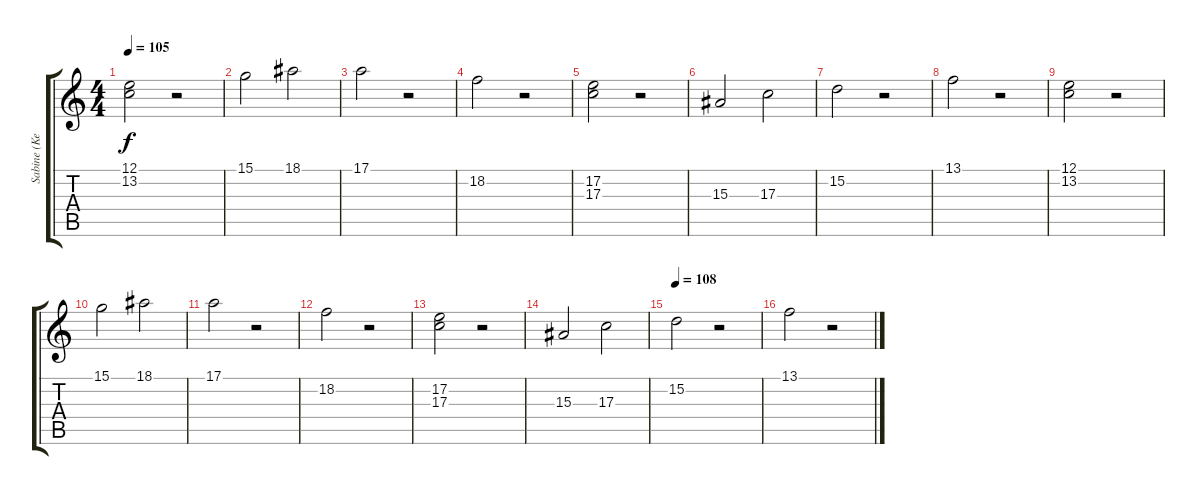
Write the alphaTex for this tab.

\track ("Sabine (KeybHigh)" "Sabine (Ke") {instrument stringensemble1}
\staff {score tabs}
\tuning (E4 B3 G3 D3 A2 E2) {hide}
\ts (4 4)
\tempo 105
\clef g2
\ks c
(12.1 13.2).2{dy f} r.2 |
15.1.2 18.1.2 |
17.1.2 r.2 |
18.2.2 r.2 |
(17.2 17.3).2 r.2 |
15.3.2 17.3.2 |
15.2.2 r.2 |
13.1.2 r.2 |
(12.1 13.2).2 r.2 |
15.1.2 18.1.2 |
17.1.2 r.2 |
18.2.2 r.2 |
(17.2 17.3).2 r.2 |
15.3.2 17.3.2 |
\tempo 108
15.2.2 r.2 |
13.1.2 r.2
